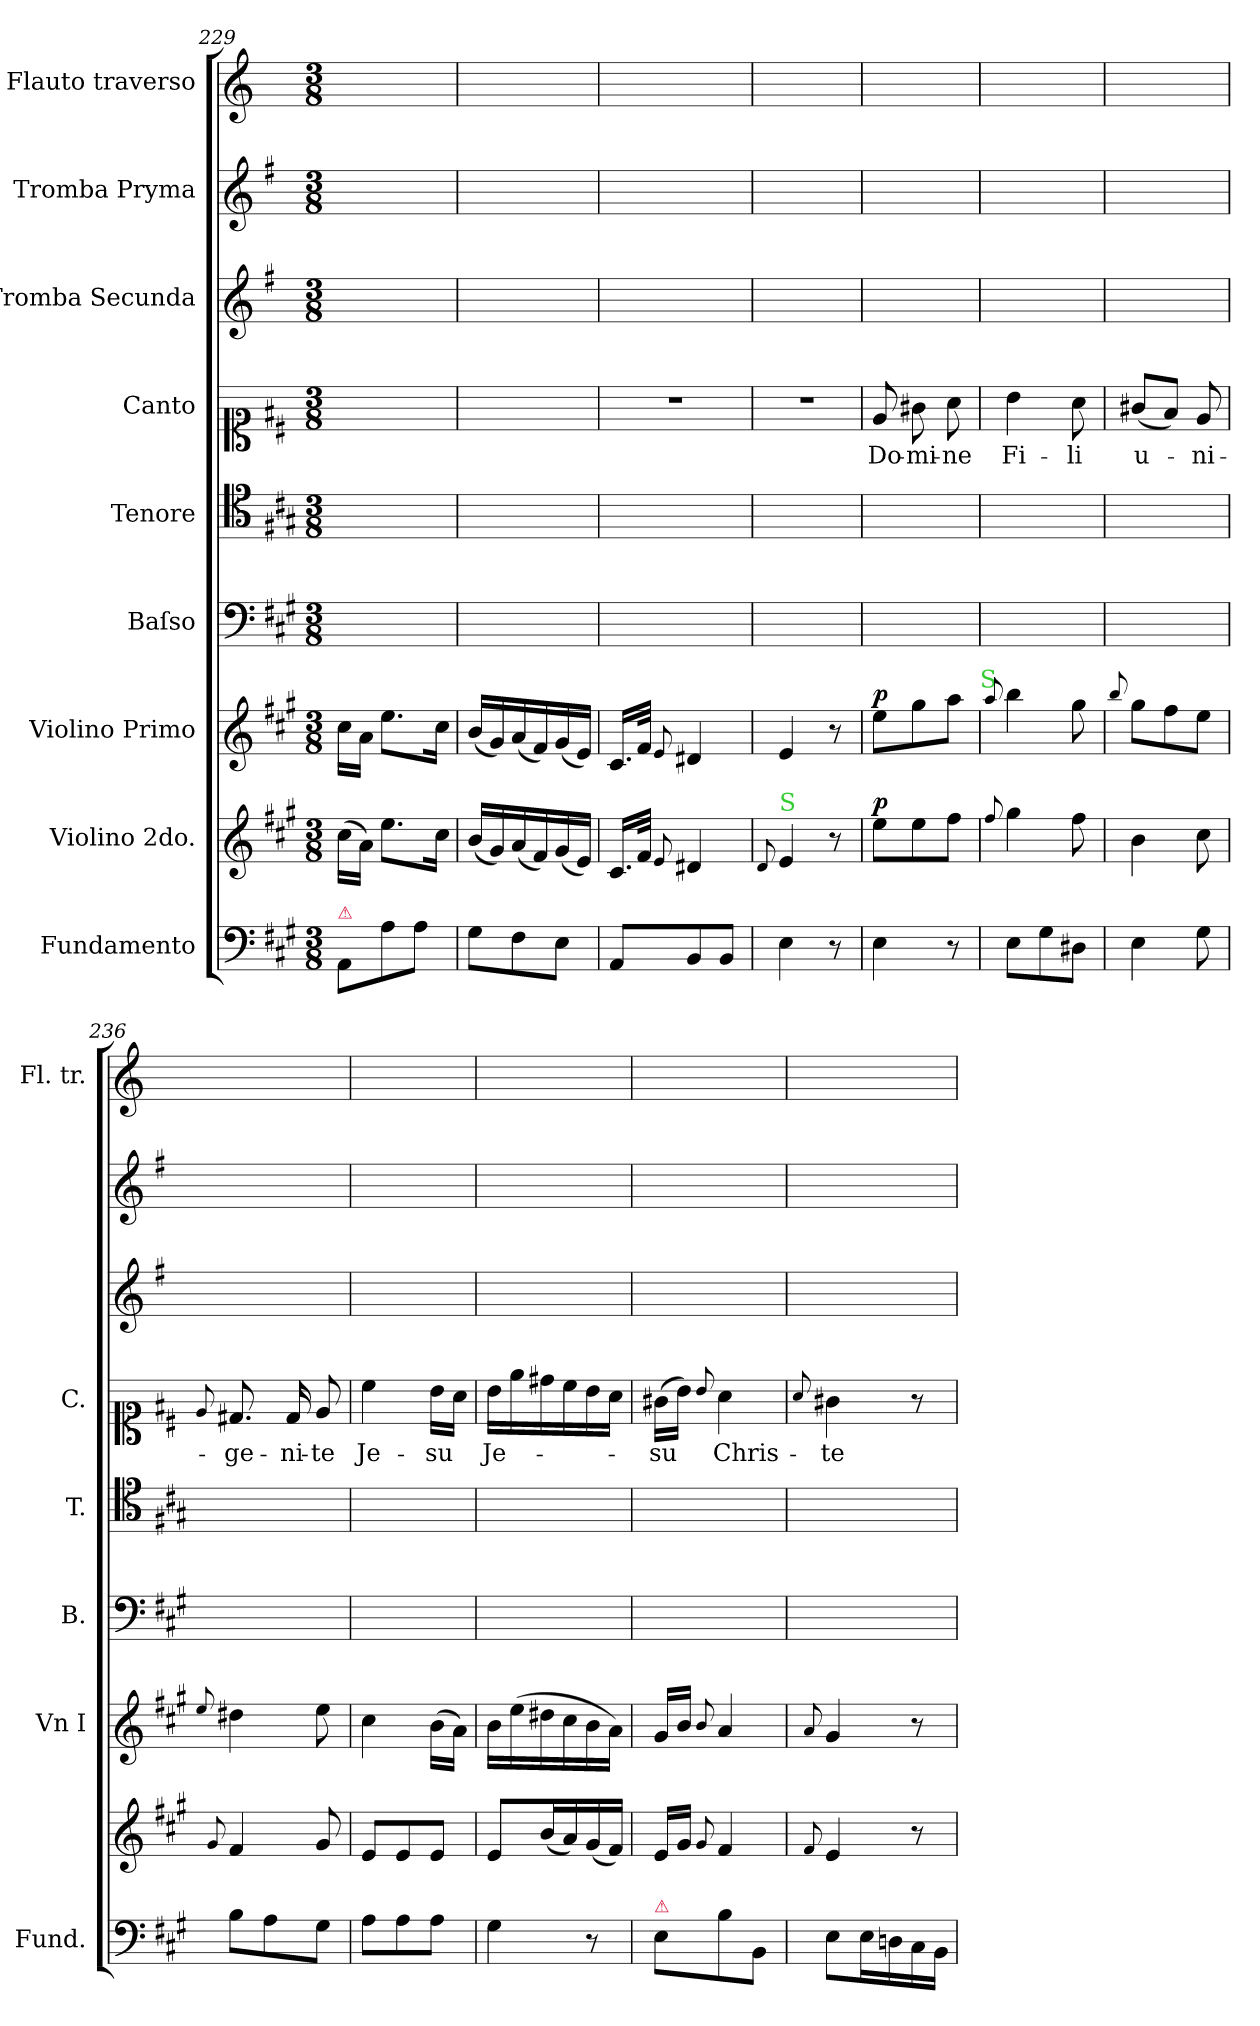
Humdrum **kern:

**kern	**dynam	**kern	**dynam	**kern	**dynam	**kern	**kern	**kern	**text	**kern	**kern	**kern
*part9	*part9	*part8	*part8	*part7	*part7	*part6	*part5	*part4	*part4	*part3	*part2	*part1
*staff9	*staff9	*staff8	*staff8	*staff7	*staff7	*staff6	*staff5	*staff4	*staff4	*staff3	*staff2	*staff1
*I"Fundamento	*	*I"Violino 2do.	*	*I"Violino Primo	*	*I"Baſso	*I"Tenore	*I"Canto	*	*I"Tromba Secunda	*I"Tromba Pryma	*I"Flauto traverso
*I'Fund.	*	*	*	*I'Vn I	*	*I'B.	*I'T.	*I'C.	*	*	*	*I'Fl. tr.
*clefF4	*	*clefG2	*	*clefG2	*	*clefF4	*clefC4	*clefC1	*	*clefG2	*clefG2	*clefG2
*	*	*	*	*	*	*	*	*	*	*ITrd-1c-2	*ITrd-1c-2	*
*k[f#c#g#]	*	*k[f#c#g#]	*	*k[f#c#g#]	*	*k[f#c#g#]	*k[f#c#g#]	*k[f#c#]	*	*k[f#c#g#]	*k[f#c#g#]	*k[]
*M3/8	*	*M3/8	*	*M3/8	*	*M3/8	*M3/8	*M3/8	*	*M3/8	*M3/8	*M3/8
=229	=229	=229	=229	=229	=229	=229	=229	=229	=229	=229	=229	=229
!LO:TX:a:color=crimson:t=⚠	!	!	!	!	!	!	!	!	!	!	!	!
!	!LO:DY:a	!	!	!	!	!	!	!	!	!	!	!
8AA/L	p&colon;	(16cc#\LL	.	16cc#\LL	.	4.ryy	4.ryy	4.ryy	.	4.ryy	4.ryy	4.ryy
.	.	16a\JJ)	.	16a\JJ	.	.	.	.	.	.	.	.
8A\	.	8.ee\L	.	8.ee\L	.	.	.	.	.	.	.	.
8A\J	.	.	.	.	.	.	.	.	.	.	.	.
.	.	16cc#\Jk	.	16cc#\Jk	.	.	.	.	.	.	.	.
=230	=230	=230	=230	=230	=230	=230	=230	=230	=230	=230	=230	=230
8G#\L	.	(16b/LL	.	(16b/LL	.	4.ryy	4.ryy	4.ryy	.	4.ryy	4.ryy	4.ryy
.	.	16g#/)	.	16g#/)	.	.	.	.	.	.	.	.
8F#\	.	(16a/	.	(16a/	.	.	.	.	.	.	.	.
.	.	16f#/)	.	16f#/)	.	.	.	.	.	.	.	.
8E\J	.	(16g#/	.	(16g#/	.	.	.	.	.	.	.	.
.	.	16e/JJ)	.	16e/JJ)	.	.	.	.	.	.	.	.
=231	=231	=231	=231	=231	=231	=231	=231	=231	=231	=231	=231	=231
!	!LO:DY:a	!	!	!	!	!	!	!	!	!	!	!
8AA/L	f&colon;	16.c#/LL	.	16.c#/LL	.	4.ryy	4.ryy	4.r	.	4.ryy	4.ryy	4.ryy
.	.	32f#/JJk	.	32f#/JJk	.	.	.	.	.	.	.	.
.	.	8qqe/	.	8qqe/	.	.	.	.	.	.	.	.
8BB/	.	4d#X/	.	4d#X/	.	.	.	.	.	.	.	.
8BB/J	.	.	.	.	.	.	.	.	.	.	.	.
=232	=232	=232	=232	=232	=232	=232	=232	=232	=232	=232	=232	=232
.	.	8qqd/	.	.	.	.	.	.	.	.	.	.
!	!	!LO:TX:a:color=limegreen:t=S	!	!	!	!	!	!	!	!	!	!
4E\	.	4e/	.	4e/	.	4.ryy	4.ryy	4.r	.	4.ryy	4.ryy	4.ryy
8r	.	8r	.	8r	.	.	.	.	.	.	.	.
=233	=233	=233	=233	=233	=233	=233	=233	=233	=233	=233	=233	=233
!	!LO:DY:a	!	!LO:DY:a	!	!LO:DY:a	!	!	!	!	!	!	!
4E\	p&colon;	8ee\L	p	8ee\L	p	4.ryy	4.ryy	8e/	Do-	4.ryy	4.ryy	4.ryy
.	.	8ee\	.	8gg#\	.	.	.	8g#\	-mi-	.	.	.
8r	.	8ff#\J	.	8aa\J	.	.	.	8a\	-ne	.	.	.
!	!	!	!	!LO:TX:a:color=limegreen:t=S	!	!	!	!	!	!	!	!
=234	=234	=234	=234	=234	=234	=234	=234	=234	=234	=234	=234	=234
.	.	8qqff#/	.	8qqaa/	.	.	.	.	.	.	.	.
8E\L	.	4gg#\	.	4bb\	.	4.ryy	4.ryy	4b\	Fi-	4.ryy	4.ryy	4.ryy
8G#\	.	.	.	.	.	.	.	.	.	.	.	.
8D#X\J	.	8ff#\	.	8gg#\	.	.	.	8a\	-li	.	.	.
=235	=235	=235	=235	=235	=235	=235	=235	=235	=235	=235	=235	=235
.	.	.	.	8qqbb/	.	.	.	.	.	.	.	.
4E\	.	4b\	.	8gg#\L	.	4.ryy	4.ryy	(8g#/L	u-	4.ryy	4.ryy	4.ryy
.	.	.	.	8ff#\	.	.	.	8f#/J)	.	.	.	.
8G#\	.	8cc#\	.	8ee\J	.	.	.	8e/	-ni-	.	.	.
=236	=236	=236	=236	=236	=236	=236	=236	=236	=236	=236	=236	=236
.	.	8qqg#/	.	8qqee/	.	.	.	8qqe/	.	.	.	.
8B\L	.	4f#/	.	4dd#X\	.	4.ryy	4.ryy	8.d#X/	-ge-	4.ryy	4.ryy	4.ryy
8A\	.	.	.	.	.	.	.	.	.	.	.	.
.	.	.	.	.	.	.	.	16d#/	-ni-	.	.	.
8G#\J	.	8g#/	.	8ee\	.	.	.	8e/	-te	.	.	.
=237	=237	=237	=237	=237	=237	=237	=237	=237	=237	=237	=237	=237
8A\L	.	8e/L	.	4cc#\	.	4.ryy	4.ryy	4cc#\	Je-	4.ryy	4.ryy	4.ryy
8A\	.	8e/	.	.	.	.	.	.	.	.	.	.
8A\J	.	8e/J	.	(16b\LL	.	.	.	16b\LL	-su	.	.	.
.	.	.	.	16a\JJ)	.	.	.	16a\JJ	.	.	.	.
=238	=238	=238	=238	=238	=238	=238	=238	=238	=238	=238	=238	=238
4G#\	.	8e/L	.	16b\LL	.	4.ryy	4.ryy	16b\LL	Je-	4.ryy	4.ryy	4.ryy
.	.	.	.	(16ee\	.	.	.	16ee\	.	.	.	.
.	.	(16b/L	.	16dd#X\	.	.	.	16dd#X\	.	.	.	.
.	.	16a/)	.	16cc#\	.	.	.	16cc#\	.	.	.	.
8r	.	(16g#/	.	16b\	.	.	.	16b\	.	.	.	.
.	.	16f#/JJ)	.	16a\JJ)	.	.	.	16a\JJ	.	.	.	.
=239	=239	=239	=239	=239	=239	=239	=239	=239	=239	=239	=239	=239
!LO:TX:a:color=crimson:t=⚠	!	!	!	!	!	!	!	!	!	!	!	!
8E\L	.	16e/LL	.	16g#/LL	.	4.ryy	4.ryy	(16g#\LL	-su	4.ryy	4.ryy	4.ryy
.	.	16g#/JJ	.	16b/JJ	.	.	.	16b\JJ)	.	.	.	.
.	.	8qqg#/	.	8qqb/	.	.	.	8qqb/	.	.	.	.
8B\	.	4f#/	.	4a/	.	.	.	4a\	Chris-	.	.	.
8BB/J	.	.	.	.	.	.	.	.	.	.	.	.
=240	=240	=240	=240	=240	=240	=240	=240	=240	=240	=240	=240	=240
.	.	8qqf#/	.	8qqa/	.	.	.	8qqa/	.	.	.	.
8E\L	.	4e/	.	4g#/	.	4.ryy	4.ryy	4g#\	-te	4.ryy	4.ryy	4.ryy
16E\L	.	.	.	.	.	.	.	.	.	.	.	.
16Dn\	.	.	.	.	.	.	.	.	.	.	.	.
16C#\	.	8r	.	8r	.	.	.	8r	.	.	.	.
16BB\JJ	.	.	.	.	.	.	.	.	.	.	.	.
=	=	=	=	=	=	=	=	=	=	=	=	=
*-	*-	*-	*-	*-	*-	*-	*-	*-	*-	*-	*-	*-
